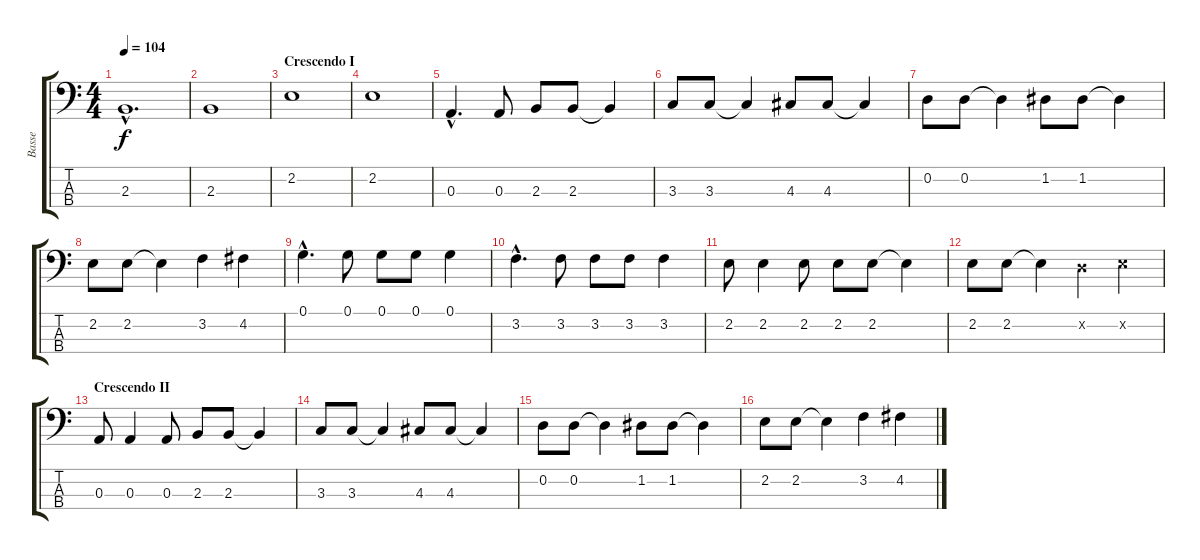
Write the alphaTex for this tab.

\track ("Basse" "Basse") {instrument electricbassfinger}
\staff {score tabs}
\tuning (G2 D2 A1 E1) {hide}
\ts (4 4)
\tempo 104
\clef f4
\ks c
2.3{hac}.1{d dy f} |
2.3.1 |
\section ("" "Crescendo I")
2.2.1 |
2.2.1 |
0.3{hac}.4{d} 0.3.8 2.3.8 2.3.8 2.3{t}.4 |
3.3.8 3.3.8 3.3{t}.4 4.3.8 4.3.8 4.3{t}.4 |
0.2.8 0.2.8 0.2{t}.4 1.2.8 1.2.8 1.2{t}.4 |
2.2.8 2.2.8 2.2{t}.4 3.2.4 4.2.4 |
0.1{hac}.4{d} 0.1.8 0.1.8 0.1.8 0.1.4 |
3.2{hac}.4{d} 3.2.8 3.2.8 3.2.8 3.2.4 |
2.2.8 2.2.4 2.2.8 2.2.8 2.2.8 2.2{t}.4 |
2.2.8 2.2.8 2.2{t}.4 0.2{x}.4 2.2{x}.4 |
\section ("" "Crescendo II")
0.3.8 0.3.4 0.3.8 2.3.8 2.3.8 2.3{t}.4 |
3.3.8 3.3.8 3.3{t}.4 4.3.8 4.3.8 4.3{t}.4 |
0.2.8 0.2.8 0.2{t}.4 1.2.8 1.2.8 1.2{t}.4 |
2.2.8 2.2.8 2.2{t}.4 3.2.4 4.2.4
